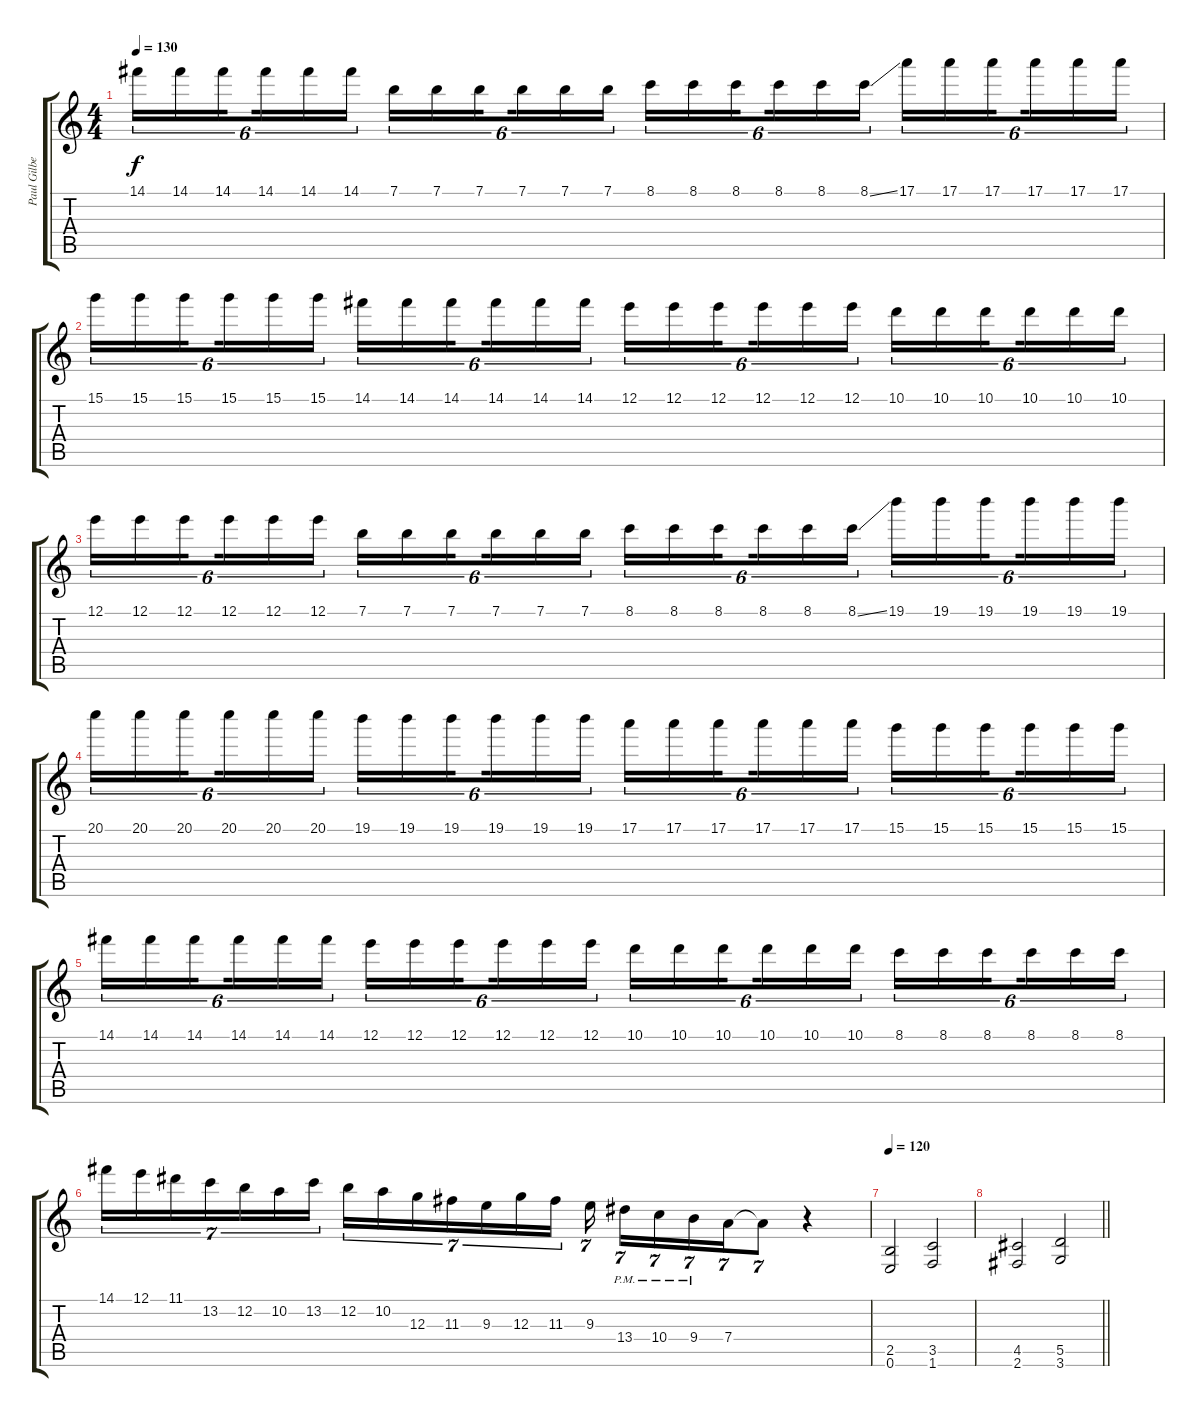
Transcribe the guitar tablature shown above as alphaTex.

\track ("Paul Gilbert (Lead Guitar)" "Paul Gilbe") {instrument distortionguitar}
\staff {score tabs}
\tuning (E4 B3 G3 D3 A2 E2) {hide}
\ts (4 4)
\tempo 130
\clef g2
\ks c
14.1.16{tu (6 4) dy f} 14.1.16{tu (6 4)} 14.1.16{tu (6 4) beam splitsecondary} 14.1.16{tu (6 4)} 14.1.16{tu (6 4)} 14.1.16{tu (6 4)} 7.1.16{tu (6 4)} 7.1.16{tu (6 4)} 7.1.16{tu (6 4) beam splitsecondary} 7.1.16{tu (6 4)} 7.1.16{tu (6 4)} 7.1.16{tu (6 4)} 8.1.16{tu (6 4)} 8.1.16{tu (6 4)} 8.1.16{tu (6 4) beam splitsecondary} 8.1.16{tu (6 4)} 8.1.16{tu (6 4)} 8.1{ss}.16{tu (6 4)} 17.1.16{tu (6 4)} 17.1.16{tu (6 4)} 17.1.16{tu (6 4) beam splitsecondary} 17.1.16{tu (6 4)} 17.1.16{tu (6 4)} 17.1.16{tu (6 4)} |
15.1.16{tu (6 4)} 15.1.16{tu (6 4)} 15.1.16{tu (6 4) beam splitsecondary} 15.1.16{tu (6 4)} 15.1.16{tu (6 4)} 15.1.16{tu (6 4)} 14.1.16{tu (6 4)} 14.1.16{tu (6 4)} 14.1.16{tu (6 4) beam splitsecondary} 14.1.16{tu (6 4)} 14.1.16{tu (6 4)} 14.1.16{tu (6 4)} 12.1.16{tu (6 4)} 12.1.16{tu (6 4)} 12.1.16{tu (6 4) beam splitsecondary} 12.1.16{tu (6 4)} 12.1.16{tu (6 4)} 12.1.16{tu (6 4)} 10.1.16{tu (6 4)} 10.1.16{tu (6 4)} 10.1.16{tu (6 4) beam splitsecondary} 10.1.16{tu (6 4)} 10.1.16{tu (6 4)} 10.1.16{tu (6 4)} |
12.1.16{tu (6 4)} 12.1.16{tu (6 4)} 12.1.16{tu (6 4) beam splitsecondary} 12.1.16{tu (6 4)} 12.1.16{tu (6 4)} 12.1.16{tu (6 4)} 7.1.16{tu (6 4)} 7.1.16{tu (6 4)} 7.1.16{tu (6 4) beam splitsecondary} 7.1.16{tu (6 4)} 7.1.16{tu (6 4)} 7.1.16{tu (6 4)} 8.1.16{tu (6 4)} 8.1.16{tu (6 4)} 8.1.16{tu (6 4) beam splitsecondary} 8.1.16{tu (6 4)} 8.1.16{tu (6 4)} 8.1{ss}.16{tu (6 4)} 19.1.16{tu (6 4)} 19.1.16{tu (6 4)} 19.1.16{tu (6 4) beam splitsecondary} 19.1.16{tu (6 4)} 19.1.16{tu (6 4)} 19.1.16{tu (6 4)} |
20.1.16{tu (6 4)} 20.1.16{tu (6 4)} 20.1.16{tu (6 4) beam splitsecondary} 20.1.16{tu (6 4)} 20.1.16{tu (6 4)} 20.1.16{tu (6 4)} 19.1.16{tu (6 4)} 19.1.16{tu (6 4)} 19.1.16{tu (6 4) beam splitsecondary} 19.1.16{tu (6 4)} 19.1.16{tu (6 4)} 19.1.16{tu (6 4)} 17.1.16{tu (6 4)} 17.1.16{tu (6 4)} 17.1.16{tu (6 4) beam splitsecondary} 17.1.16{tu (6 4)} 17.1.16{tu (6 4)} 17.1.16{tu (6 4)} 15.1.16{tu (6 4)} 15.1.16{tu (6 4)} 15.1.16{tu (6 4) beam splitsecondary} 15.1.16{tu (6 4)} 15.1.16{tu (6 4)} 15.1.16{tu (6 4)} |
14.1.16{tu (6 4)} 14.1.16{tu (6 4)} 14.1.16{tu (6 4) beam splitsecondary} 14.1.16{tu (6 4)} 14.1.16{tu (6 4)} 14.1.16{tu (6 4)} 12.1.16{tu (6 4)} 12.1.16{tu (6 4)} 12.1.16{tu (6 4) beam splitsecondary} 12.1.16{tu (6 4)} 12.1.16{tu (6 4)} 12.1.16{tu (6 4)} 10.1.16{tu (6 4)} 10.1.16{tu (6 4)} 10.1.16{tu (6 4) beam splitsecondary} 10.1.16{tu (6 4)} 10.1.16{tu (6 4)} 10.1.16{tu (6 4)} 8.1.16{tu (6 4)} 8.1.16{tu (6 4)} 8.1.16{tu (6 4) beam splitsecondary} 8.1.16{tu (6 4)} 8.1.16{tu (6 4)} 8.1.16{tu (6 4)} |
14.1.16{tu (7 4)} 12.1.16{tu (7 4)} 11.1.16{tu (7 4)} 13.2.16{tu (7 4)} 12.2.16{tu (7 4)} 10.2.16{tu (7 4)} 13.2.16{tu (7 4)} 12.2.16{tu (7 4)} 10.2.16{tu (7 4)} 12.3.16{tu (7 4)} 11.3.16{tu (7 4)} 9.3.16{tu (7 4)} 12.3.16{tu (7 4)} 11.3.16{tu (7 4)} 9.3.16{tu (7 4)} 13.4{pm}.16{tu (7 4)} 10.4{pm}.16{tu (7 4)} 9.4{pm}.16{tu (7 4)} 7.4.16{tu (7 4)} 7.4{t}.8{tu (7 4)} r.4 |
\tempo 120
(2.5 0.6).2 (3.5 1.6).2 |
\barLineRight lightlight
(4.5 2.6).2 (5.5 3.6).2
